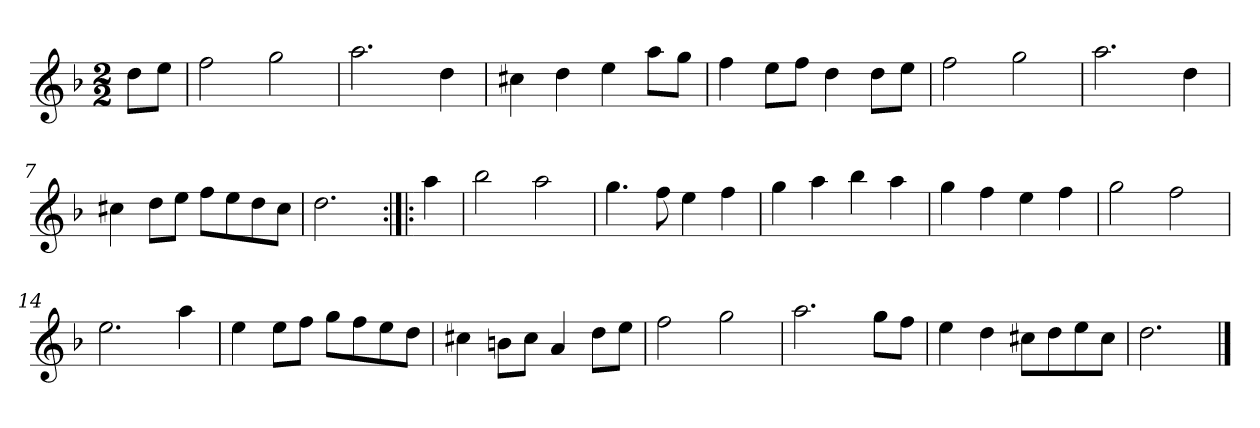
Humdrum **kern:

**kern
*part1
*staff1
*clefG2
*k[b-]
*d:
*M2/2
*MM120
=
8dd\L
8ee\J
=1
2ff
2gg
=2
2.aa
4dd
=3
4cc#X
4dd
4ee
8aa\L
8gg\J
=4
4ff
8ee\L
8ff\J
4dd
8dd\L
8ee\J
=5
2ff
2gg
=6
2.aa
4dd
=7
4cc#X
8dd\L
8ee\J
8ff\L
8ee\
8dd\
8cc#\J
=8
2.dd
=:|!|:
4aa
=9
2bb-
2aa
=10
4.gg
8ff
4ee
4ff
=11
4gg
4aa
4bb-
4aa
=12
4gg
4ff
4ee
4ff
=13
2gg
2ff
=14
2.ee
4aa
=15
4ee
8ee\L
8ff\J
8gg\L
8ff\
8ee\
8dd\J
=16
4cc#X
8bn\L
8cc#\J
4a
8dd\L
8ee\J
=17
2ff
2gg
=18
2.aa
8gg\L
8ff\J
=19
4ee
4dd
8cc#X\L
8dd\
8ee\
8cc#\J
=20
2.dd
==
*-
